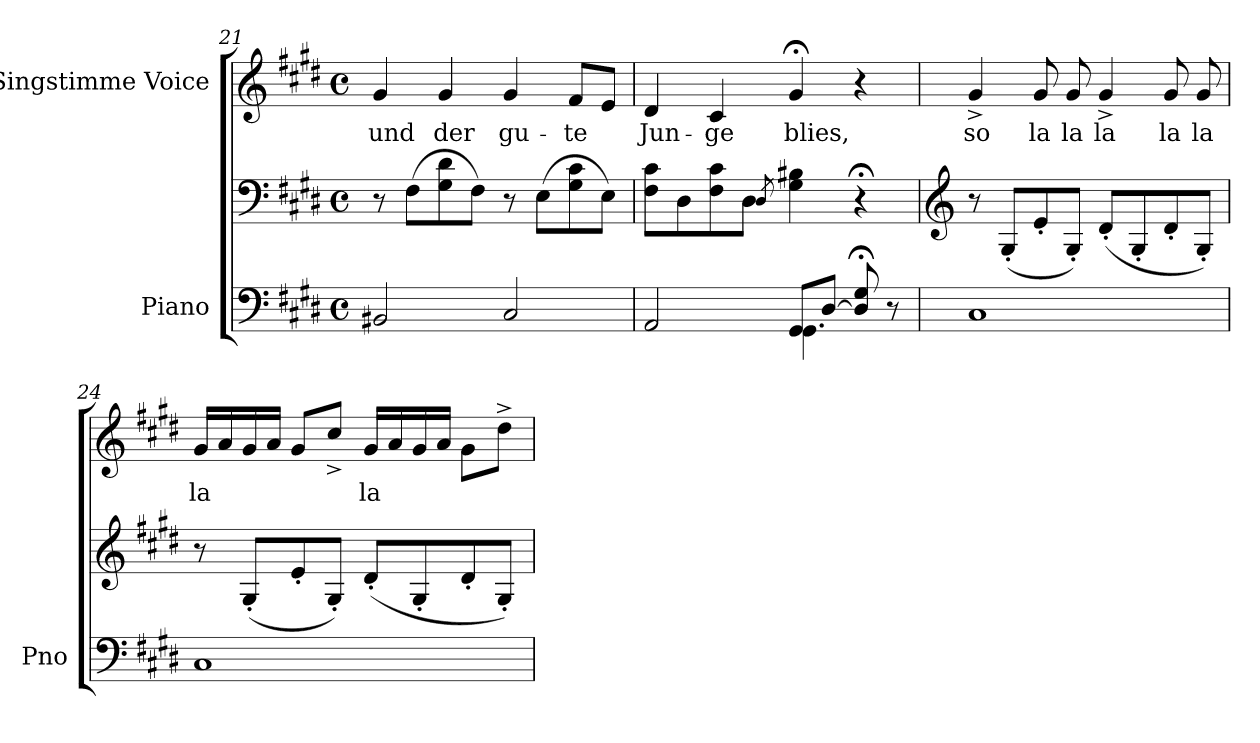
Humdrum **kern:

**kern	**kern	**kern	**text
*part2	*part2	*part1	*part1
*staff3	*staff2	*staff1	*staff1
*I"Piano	*	*I"Singstimme Voice	*
*I'Pno	*	*	*
*clefF4	*clefF4	*clefG2	*
*k[f#c#g#d#]	*k[f#c#g#d#]	*k[f#c#g#d#]	*
*M4/4	*M4/4	*M4/4	*
*met(c)	*met(c)	*met(c)	*
=21	=21	=21	=21
2BB#X/	8r	4g#/	und
.	(8F#\L	.	.
.	8G#\ 8d#\	4g#/	der
.	8F#\J)	.	.
2C#/	8r	4g#/	gu-
.	(8E\L	.	.
.	8G#\ 8c#\	8f#/L	-te
.	8E\J)	8e/J	.
=22	=22	=22	=22
*^	*	*	*
2AA/	2ryy	8F#\ 8c#\L	4d#/	Jun-
.	.	8D#\	.	.
.	.	8F#\ 8c#\	4c#/	-ge
.	.	8D#\J	.	.
.	.	8qD#/	.	.
!LO:N:head=solid	!	!	!	!
8GG#/L	4.GG#\	4G#\ 4B#X\	4g#;</	blies,
[8D#/J	.	.	.	.
8D#/];< 8G#/;<	.	4r;<	4r	.
8r	8ryy	.	.	.
*v	*v	*	*	*
=23	=23	=23	=23
*	*clefG2	*	*
1C#	8r	4g#^>/	so
.	(8G#'/L	.	.
.	8e'/	8g#/	la
.	8G#'/J)	8g#/	la
.	(8d#'/L	4g#^>/	la
.	8G#'/	.	.
.	8d#'/	8g#/	la
.	8G#'/J)	8g#/	la
=24	=24	=24	=24
1C#	8r	16g#/LL	la
.	.	16a/	.
.	(8G#'/L	16g#/	.
.	.	16a/JJ	.
.	8e'/	8g#/L	.
.	8G#'/J)	8cc#^>/J	.
.	(8d#'/L	16g#/LL	la
.	.	16a/	.
.	8G#'/	16g#/	.
.	.	16a/JJ	.
.	8d#'/	8g#\L	.
.	8G#'/J)	8dd#^>\J	.
=	=	=	=
*-	*-	*-	*-
